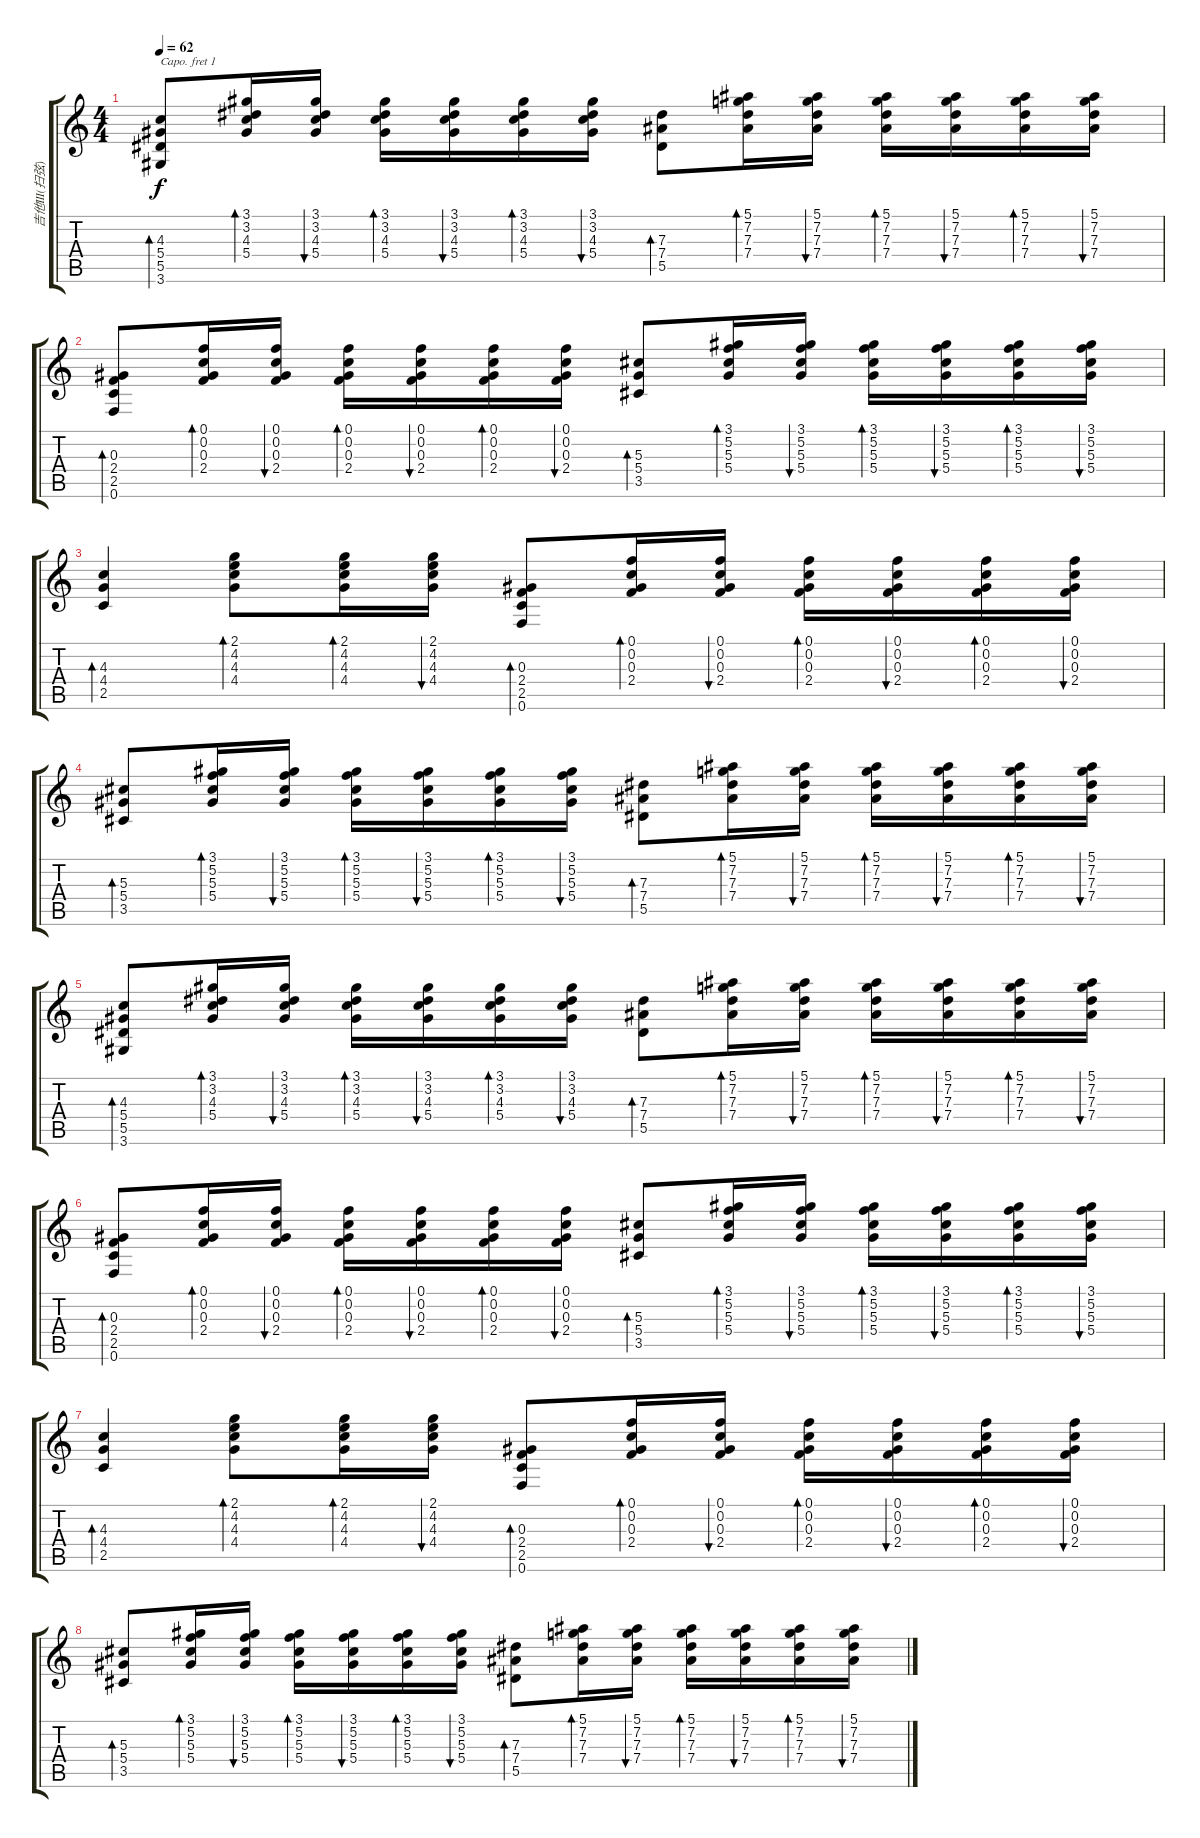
\track ("吉他Ⅲ(扫弦)" "吉他Ⅲ(扫弦)") {instrument acousticguitarsteel}
\staff {score tabs}
\capo 1
\tuning (E4 B3 G3 D3 A2 E2) {hide}
\ts (4 4)
\tempo 62
\clef g2
\ks c
(4.3 5.4 5.5 3.6).8{bd 30 dy f} (3.1 3.2 4.3 5.4).16{bd 30} (3.1 3.2 4.3 5.4).16{bu 30} (3.1 3.2 4.3 5.4).16{bd 30} (3.1 3.2 4.3 5.4).16{bu 30} (3.1 3.2 4.3 5.4).16{bd 30} (3.1 3.2 4.3 5.4).16{bu 30} (7.3 7.4 5.5).8{bd 30} (5.1 7.2 7.3 7.4).16{bd 30} (5.1 7.2 7.3 7.4).16{bu 30} (5.1 7.2 7.3 7.4).16{bd 30} (5.1 7.2 7.3 7.4).16{bu 30} (5.1 7.2 7.3 7.4).16{bd 30} (5.1 7.2 7.3 7.4).16{bu 30} |
(0.3 2.4 2.5 0.6).8{bd 30} (0.1 0.2 0.3 2.4).16{bd 30} (0.1 0.2 0.3 2.4).16{bu 30} (0.1 0.2 0.3 2.4).16{bd 30} (0.1 0.2 0.3 2.4).16{bu 30} (0.1 0.2 0.3 2.4).16{bd 30} (0.1 0.2 0.3 2.4).16{bu 30} (5.3 5.4 3.5).8{bd 30} (3.1 5.2 5.3 5.4).16{bd 30} (3.1 5.2 5.3 5.4).16{bu 30} (3.1 5.2 5.3 5.4).16{bd 30} (3.1 5.2 5.3 5.4).16{bu 30} (3.1 5.2 5.3 5.4).16{bd 30} (3.1 5.2 5.3 5.4).16{bu 30} |
(4.3 4.4 2.5).4{bd 30} (2.1 4.2 4.3 4.4).8{bd 30} (2.1 4.2 4.3 4.4).16{bd 30} (2.1 4.2 4.3 4.4).16{bu 30} (0.3 2.4 2.5 0.6).8{bd 30} (0.1 0.2 0.3 2.4).16{bd 30} (0.1 0.2 0.3 2.4).16{bu 30} (0.1 0.2 0.3 2.4).16{bd 30} (0.1 0.2 0.3 2.4).16{bu 30} (0.1 0.2 0.3 2.4).16{bd 30} (0.1 0.2 0.3 2.4).16{bu 30} |
(5.3 5.4 3.5).8{bd 30} (3.1 5.2 5.3 5.4).16{bd 30} (3.1 5.2 5.3 5.4).16{bu 30} (3.1 5.2 5.3 5.4).16{bd 30} (3.1 5.2 5.3 5.4).16{bu 30} (3.1 5.2 5.3 5.4).16{bd 30} (3.1 5.2 5.3 5.4).16{bu 30} (7.3 7.4 5.5).8{bd 30} (5.1 7.2 7.3 7.4).16{bd 30} (5.1 7.2 7.3 7.4).16{bu 30} (5.1 7.2 7.3 7.4).16{bd 30} (5.1 7.2 7.3 7.4).16{bu 30} (5.1 7.2 7.3 7.4).16{bd 30} (5.1 7.2 7.3 7.4).16{bu 30} |
(4.3 5.4 5.5 3.6).8{bd 30} (3.1 3.2 4.3 5.4).16{bd 30} (3.1 3.2 4.3 5.4).16{bu 30} (3.1 3.2 4.3 5.4).16{bd 30} (3.1 3.2 4.3 5.4).16{bu 30} (3.1 3.2 4.3 5.4).16{bd 30} (3.1 3.2 4.3 5.4).16{bu 30} (7.3 7.4 5.5).8{bd 30} (5.1 7.2 7.3 7.4).16{bd 30} (5.1 7.2 7.3 7.4).16{bu 30} (5.1 7.2 7.3 7.4).16{bd 30} (5.1 7.2 7.3 7.4).16{bu 30} (5.1 7.2 7.3 7.4).16{bd 30} (5.1 7.2 7.3 7.4).16{bu 30} |
(0.3 2.4 2.5 0.6).8{bd 30} (0.1 0.2 0.3 2.4).16{bd 30} (0.1 0.2 0.3 2.4).16{bu 30} (0.1 0.2 0.3 2.4).16{bd 30} (0.1 0.2 0.3 2.4).16{bu 30} (0.1 0.2 0.3 2.4).16{bd 30} (0.1 0.2 0.3 2.4).16{bu 30} (5.3 5.4 3.5).8{bd 30} (3.1 5.2 5.3 5.4).16{bd 30} (3.1 5.2 5.3 5.4).16{bu 30} (3.1 5.2 5.3 5.4).16{bd 30} (3.1 5.2 5.3 5.4).16{bu 30} (3.1 5.2 5.3 5.4).16{bd 30} (3.1 5.2 5.3 5.4).16{bu 30} |
(4.3 4.4 2.5).4{bd 30} (2.1 4.2 4.3 4.4).8{bd 30} (2.1 4.2 4.3 4.4).16{bd 30} (2.1 4.2 4.3 4.4).16{bu 30} (0.3 2.4 2.5 0.6).8{bd 30} (0.1 0.2 0.3 2.4).16{bd 30} (0.1 0.2 0.3 2.4).16{bu 30} (0.1 0.2 0.3 2.4).16{bd 30} (0.1 0.2 0.3 2.4).16{bu 30} (0.1 0.2 0.3 2.4).16{bd 30} (0.1 0.2 0.3 2.4).16{bu 30} |
(5.3 5.4 3.5).8{bd 30} (3.1 5.2 5.3 5.4).16{bd 30} (3.1 5.2 5.3 5.4).16{bu 30} (3.1 5.2 5.3 5.4).16{bd 30} (3.1 5.2 5.3 5.4).16{bu 30} (3.1 5.2 5.3 5.4).16{bd 30} (3.1 5.2 5.3 5.4).16{bu 30} (7.3 7.4 5.5).8{bd 30} (5.1 7.2 7.3 7.4).16{bd 30} (5.1 7.2 7.3 7.4).16{bu 30} (5.1 7.2 7.3 7.4).16{bd 30} (5.1 7.2 7.3 7.4).16{bu 30} (5.1 7.2 7.3 7.4).16{bd 30} (5.1 7.2 7.3 7.4).16{bu 30}
